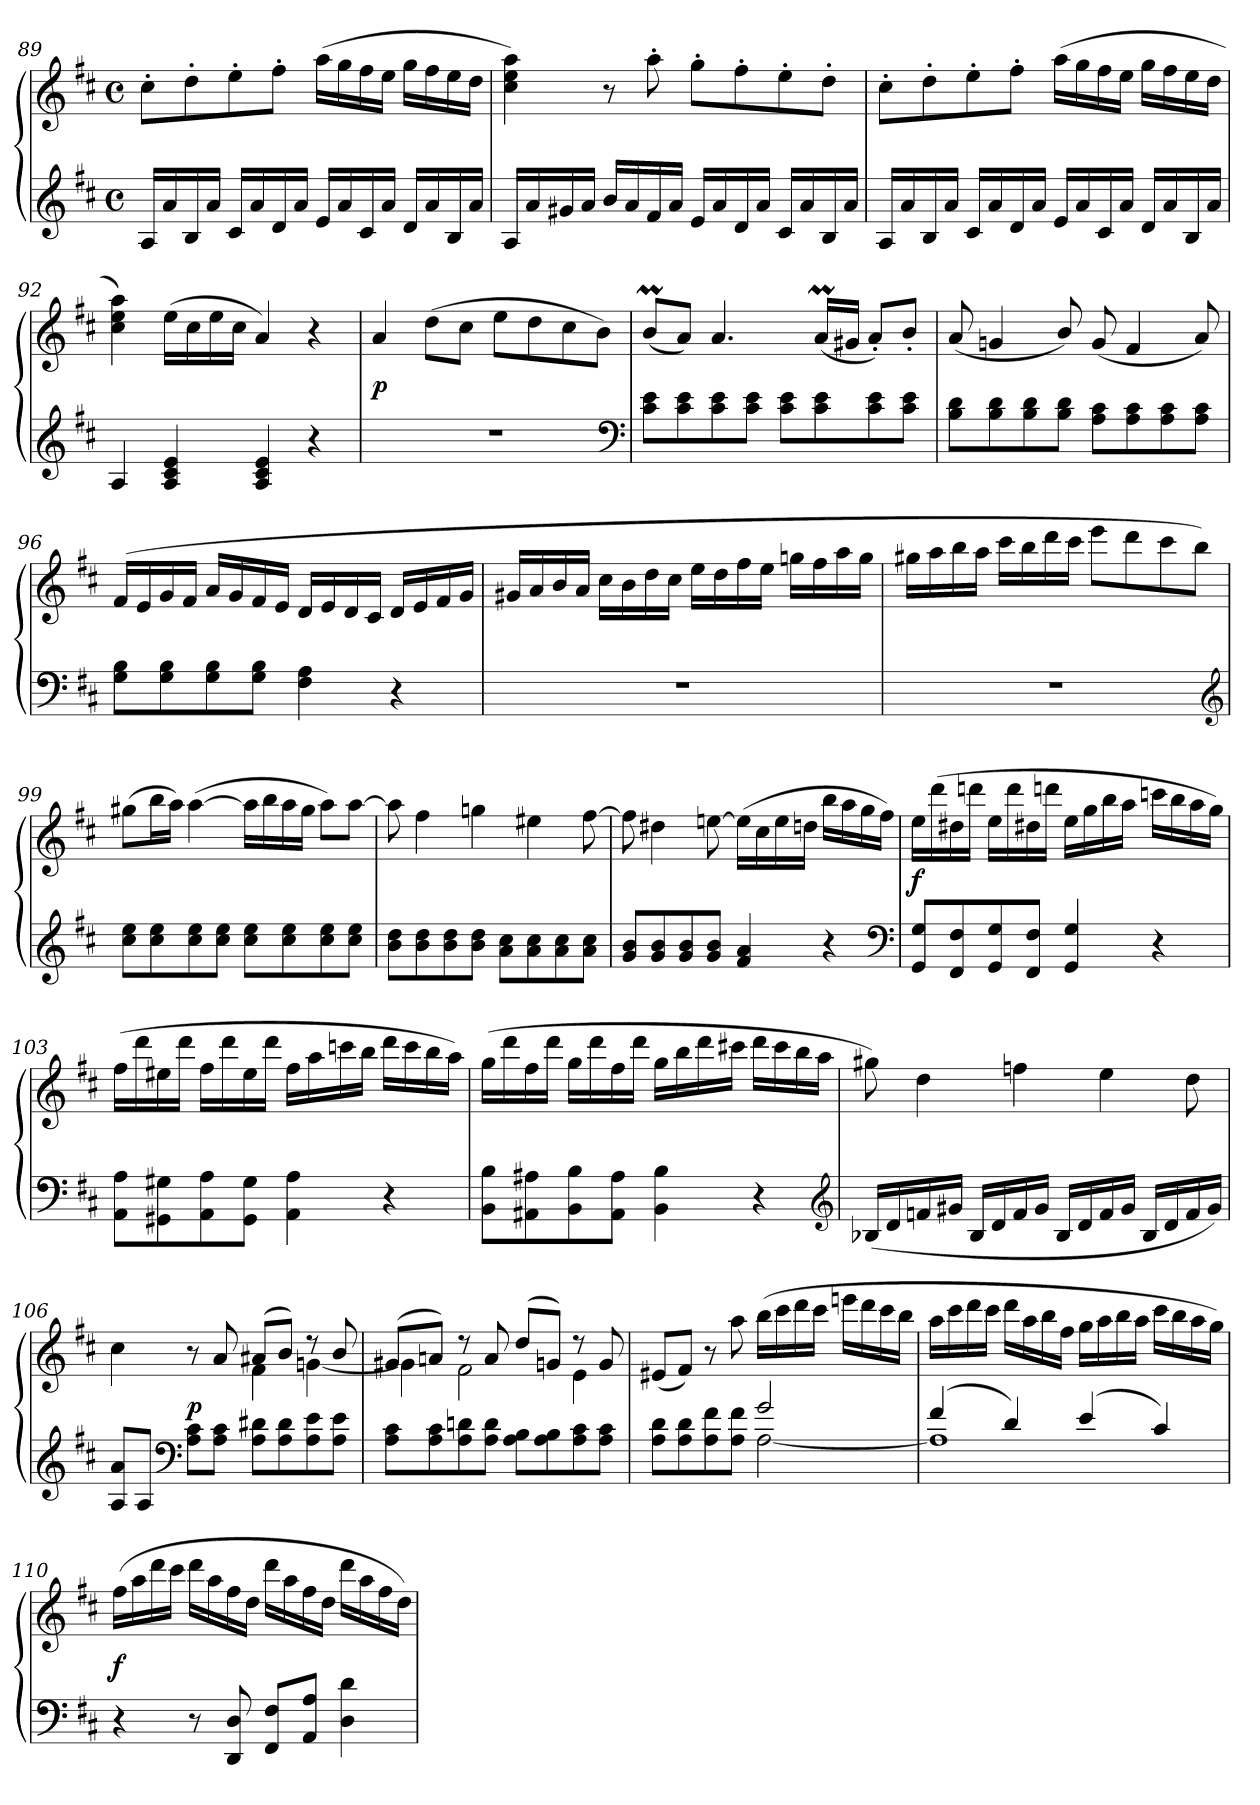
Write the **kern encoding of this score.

**kern	**kern	**dynam
*part1	*part1	*part1
*staff2	*staff1	*staff1/2
*clefG2	*clefG2	*
*k[f#c#]	*k[f#c#]	*
*D:	*D:	*
*M4/4	*M4/4	*
*met(c)	*met(c)	*
=89	=89	=89
16ALL	8cc#'L	.
16a	.	.
16B	8dd'	.
16aJJ	.	.
16c#LL	8ee'	.
16a	.	.
16d	8ff#'J	.
16aJJ	.	.
16eLL	(16aaLL	.
16a	16gg	.
16c#	16ff#	.
16aJJ	16eeJJ	.
16dLL	16ggLL	.
16a	16ff#	.
16B	16ee	.
16aJJ	16ddJJ	.
=90	=90	=90
16ALL	4cc# 4ee 4aa)	.
16a	.	.
16g#X	.	.
16aJJ	.	.
16bLL	8r	.
16a	.	.
16f#	8aa'	.
16aJJ	.	.
16eLL	8gg'L	.
16a	.	.
16d	8ff#'	.
16aJJ	.	.
16c#LL	8ee'	.
16a	.	.
16B	8dd'J	.
16aJJ	.	.
=91	=91	=91
16ALL	8cc#'L	.
16a	.	.
16B	8dd'	.
16aJJ	.	.
16c#LL	8ee'	.
16a	.	.
16d	8ff#'J	.
16aJJ	.	.
16eLL	(16aaLL	.
16a	16gg	.
16c#	16ff#	.
16aJJ	16eeJJ	.
16dLL	16ggLL	.
16a	16ff#	.
16B	16ee	.
16aJJ	16ddJJ	.
=92	=92	=92
4A	4cc# 4ee 4aa)	.
4A 4c# 4e	(16eeLL	.
.	16cc#	.
.	16ee	.
.	16cc#JJ	.
4A 4c# 4e	4a)	.
4r	4r	.
=93	=93	=93
1r	4a	p
.	(8ddL	.
.	8cc#J	.
.	8eeL	.
.	8dd	.
.	8cc#	.
.	8bJ)	.
*clefF4	*	*
=94	=94	=94
8c# 8eL	(8bML	.
8c# 8e	8aJ)	.
8c# 8e	4.a	.
8c# 8eJ	.	.
8c# 8eL	.	.
8c# 8e	(16aMLL	.
.	16g#XJJ	.
8c# 8e	8a'L)	.
8c# 8eJ	8b'J	.
=95	=95	=95
8B 8dL	(8a	.
8B 8d	4gn	.
8B 8d	.	.
8B 8dJ	8b/)	.
8A 8c#L	(8g	.
8A 8c#	4f#	.
8A 8c#	.	.
8A 8c#J	8a)	.
=96	=96	=96
8G 8BL	(>16f#LL	.
.	16e	.
8G 8B	16g	.
.	16f#JJ	.
8G 8B	16aLL	.
.	16g	.
8G 8BJ	16f#	.
.	16eJJ	.
4F# 4A	16dLL	.
.	16e	.
.	16d	.
.	16c#JJ	.
4r	16dLL	.
.	16e	.
.	16f#	.
.	16gJJ	.
=97	=97	=97
1r	16g#XLL	.
.	16a	.
.	16b	.
.	16aJJ	.
.	16cc#LL	.
.	16b	.
.	16dd	.
.	16cc#JJ	.
.	16eeLL	.
.	16dd	.
.	16ff#	.
.	16eeJJ	.
.	16ggnLL	.
.	16ff#	.
.	16aa	.
.	16ggJJ	.
=98	=98	=98
1r	16gg#XLL	.
.	16aa	.
.	16bb	.
.	16aaJJ	.
.	16ccc#LL	.
.	16bb	.
.	16ddd	.
.	16ccc#JJ	.
.	8eeeL	.
.	8ddd	.
.	8ccc#	.
.	8bbJ)	.
*clefG2	*	*
=99	=99	=99
8cc# 8eeL	(8gg#XL	.
8cc# 8ee	16bbL	.
.	16aaJJ)	.
8cc# 8ee	([4aa	.
8cc# 8eeJ	.	.
8cc# 8eeL	16aaLL]	.
.	16bb	.
8cc# 8ee	16aa	.
.	16gg#JJ	.
8cc# 8ee	8aaL)	.
8cc# 8eeJ	[8aaJ	.
=100	=100	=100
8b 8ddL	8aa]	.
8b 8dd	4ff#	.
8b 8dd	.	.
8b 8ddJ	4ggn	.
8a 8cc#L	.	.
8a 8cc#	4ee#X	.
8a 8cc#	.	.
8a 8cc#J	[8ff#	.
=101	=101	=101
8g 8bL	8ff#]	.
8g 8b	4dd#X	.
8g 8b	.	.
8g 8bJ	[8een	.
4f# 4a	(16eeLL]	.
.	16cc#	.
.	16ee	.
.	16ddnJJ	.
4r	16bbLL	.
.	16aa	.
.	16gg	.
.	16ff#JJ)	.
*clefF4	*	*
=102	=102	=102
8GG 8GL	16eeLL	f
.	(16ddd	.
8FF# 8F#	16dd#X	.
.	16dddnJJ	.
8GG 8G	16eeLL	.
.	16ddd	.
8FF# 8F#J	16dd#X	.
.	16dddnJJ	.
4GG 4G	16eeLL	.
.	16gg	.
.	16bb	.
.	16aaJJ	.
4r	16cccnLL	.
.	16bb	.
.	16aa	.
.	16ggJJ)	.
=103	=103	=103
8AA 8AL	(16ff#LL	.
.	16ddd	.
8GG#X 8G#X	16ee#X	.
.	16dddJJ	.
8AA 8A	16ff#LL	.
.	16ddd	.
8GG# 8G#J	16ee#	.
.	16dddJJ	.
4AA 4A	16ff#LL	.
.	16aa	.
.	16cccn	.
.	16bbJJ	.
4r	16dddLL	.
.	16ccc	.
.	16bb	.
.	16aaJJ)	.
=104	=104	=104
8BB 8BL	(16ggLL	.
.	16ddd	.
8AA#X 8A#X	16ff#	.
.	16dddJJ	.
8BB 8B	16ggLL	.
.	16ddd	.
8AA# 8A#J	16ff#	.
.	16dddJJ	.
4BB 4B	16ggLL	.
.	16bb	.
.	16ddd	.
.	16ccc#XJJ	.
4r	16dddLL	.
.	16ccc#	.
.	16bb	.
.	16aaJJ	.
*clefG2	*	*
=105	=105	=105
(16B-XLL	8gg#X)	.
16d	.	.
16fn	4dd	.
16g#XJJ	.	.
16B-LL	.	.
16d	.	.
16f	4ffn	.
16g#JJ	.	.
16B-LL	.	.
16d	.	.
16f	4ee	.
16g#JJ	.	.
16B-LL	.	.
16d	.	.
16f	8dd	.
16g#JJ)	.	.
=106	=106	=106
*	*^	*
8A 8aL	4ryy	4cc#	.
8AJ	.	.	.
*clefF4	*	*	*
8A 8c#L	8r	4ryy	p
8A 8c#J	8a	.	.
8A 8d#XL	(8a#XL	4f#	.
8A 8d#	8bJ)	.	.
8A 8e	8r	[4gn	.
8A 8eJ	8b	.	.
=107	=107	=107	=107
8A 8c#L	(8g#XL	4g]	.
8A 8c#	8anJ)	.	.
8A 8dn	8r	2f#	.
8A 8dJ	8a	.	.
8A 8BL	(8ddL	.	.
8A 8B	8gnJ)	.	.
8A 8c#	8r	4e	.
8A 8c#J	8g	.	.
*	*v	*v	*
=108	=108	=108
*^	*	*
2ryy	8A 8dL	(8e#XL	.
.	8A 8d	8f#J)	.
.	8A 8f#	8r	.
.	8A 8f#J	8aa	.
2g	[2A	(16bbLL	.
.	.	16ccc#	.
.	.	16ddd	.
.	.	16ccc#JJ	.
.	.	16eeenLL	.
.	.	16ddd	.
.	.	16ccc#	.
.	.	16bbJJ	.
=109	=109	=109	=109
(4f#	1A]	16aaLL	.
.	.	16ccc#	.
.	.	16ddd	.
.	.	16ccc#JJ	.
4d)	.	16dddLL	.
.	.	16aa	.
.	.	16bb	.
.	.	16ff#JJ	.
(4e	.	16ggLL	.
.	.	16aa	.
.	.	16bb	.
.	.	16aaJJ	.
4c#)	.	16ccc#LL	.
.	.	16bb	.
.	.	16aa	.
.	.	16ggJJ)	.
*v	*v	*	*
=110	=110	=110
4r	(16ff#LL	f
.	16aa	.
.	16ddd	.
.	16ccc#JJ	.
8r	16dddLL	.
.	16aa	.
8DD 8D	16ff#	.
.	16ddJJ	.
8FF# 8F#L	16dddLL	.
.	16aa	.
8AA 8AJ	16ff#	.
.	16ddJJ	.
4D 4d	16dddLL	.
.	16aa	.
.	16ff#	.
.	16ddJJ)	.
=	=	=
*-	*-	*-
